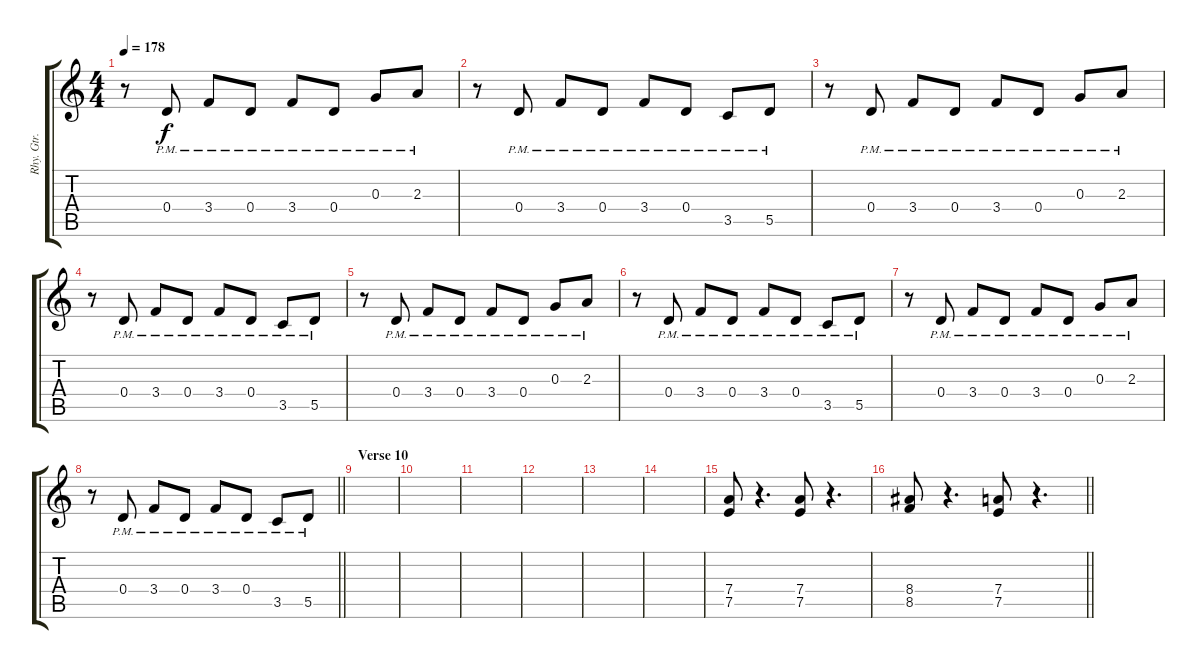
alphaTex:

\track ("Rhy. Gtr. 1" "Rhy. Gtr. ") {instrument distortionguitar}
\staff {score tabs}
\tuning (E4 B3 G3 D3 A2 D2) {hide}
\ts (4 4)
\tempo 178
\clef g2
\ks c
r.8{dy f} 0.4{pm}.8 3.4{pm}.8 0.4{pm}.8 3.4{pm}.8 0.4{pm}.8 0.3{pm}.8 2.3{pm}.8 |
r.8 0.4{pm}.8 3.4{pm}.8 0.4{pm}.8 3.4{pm}.8 0.4{pm}.8 3.5{pm}.8 5.5{pm}.8 |
r.8 0.4{pm}.8 3.4{pm}.8 0.4{pm}.8 3.4{pm}.8 0.4{pm}.8 0.3{pm}.8 2.3{pm}.8 |
r.8 0.4{pm}.8 3.4{pm}.8 0.4{pm}.8 3.4{pm}.8 0.4{pm}.8 3.5{pm}.8 5.5{pm}.8 |
r.8 0.4{pm}.8 3.4{pm}.8 0.4{pm}.8 3.4{pm}.8 0.4{pm}.8 0.3{pm}.8 2.3{pm}.8 |
r.8 0.4{pm}.8 3.4{pm}.8 0.4{pm}.8 3.4{pm}.8 0.4{pm}.8 3.5{pm}.8 5.5{pm}.8 |
r.8 0.4{pm}.8 3.4{pm}.8 0.4{pm}.8 3.4{pm}.8 0.4{pm}.8 0.3{pm}.8 2.3{pm}.8 |
\barLineRight lightlight
r.8 0.4{pm}.8 3.4{pm}.8 0.4{pm}.8 3.4{pm}.8 0.4{pm}.8 3.5{pm}.8 5.5{pm}.8 |
\section ("" "Verse 10")
|
|
|
|
|
|
(7.4 7.5).8{volume 6 balance 1 instrument distortionguitar} r.4{d} (7.4 7.5).8 r.4{d} |
\barLineRight lightlight
(8.4 8.5).8 r.4{d} (7.4 7.5).8 r.4{d}
